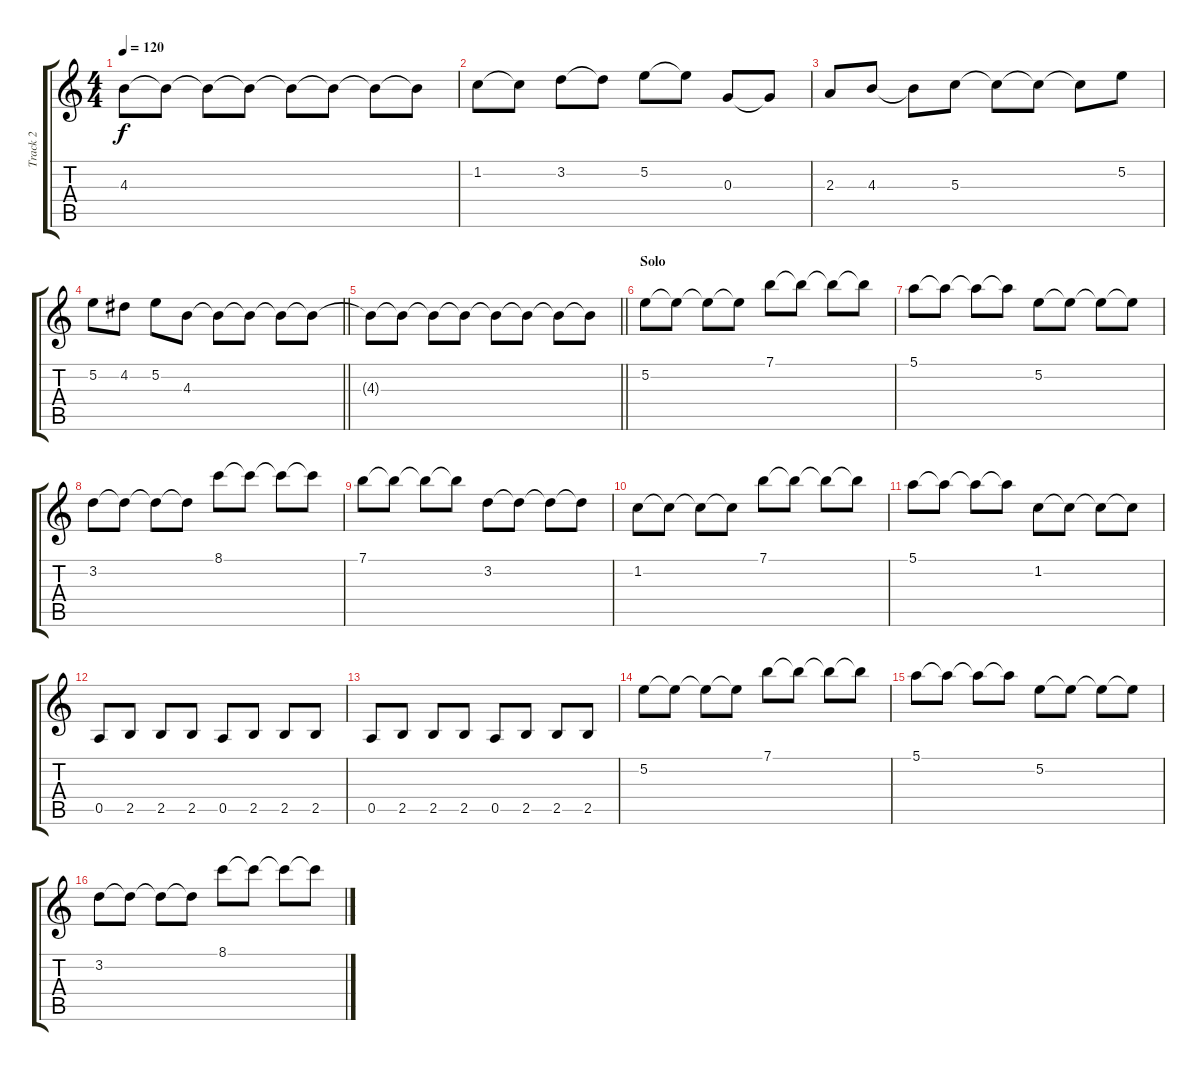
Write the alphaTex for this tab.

\track ("Track 2" "Track 2") {instrument acousticguitarsteel}
\staff {score tabs}
\tuning (E4 B3 G3 D3 A2 E2) {hide}
\ts (4 4)
\tempo 120
\clef g2
\ks c
4.3.8{dy f} 4.3{t}.8 4.3{t}.8 4.3{t}.8 4.3{t}.8 4.3{t}.8 4.3{t}.8 4.3{t}.8 |
1.2.8 1.2{t}.8 3.2.8 3.2{t}.8 5.2.8 5.2{t}.8 0.3.8 0.3{t}.8 |
2.3.8 4.3.8 4.3{t}.8 5.3.8 5.3{t}.8 5.3{t}.8 5.3{t}.8 5.2.8 |
\barLineRight lightlight
5.2.8 4.2.8 5.2.8 4.3.8 4.3{t}.8 4.3{t}.8 4.3{t}.8 4.3{t}.8 |
\barLineRight lightlight
4.3{t}.8 4.3{t}.8 4.3{t}.8 4.3{t}.8 4.3{t}.8 4.3{t}.8 4.3{t}.8 4.3{t}.8 |
\section ("" "Solo")
5.2.8 5.2{t}.8 5.2{t}.8 5.2{t}.8 7.1.8 7.1{t}.8 7.1{t}.8 7.1{t}.8 |
5.1.8 5.1{t}.8 5.1{t}.8 5.1{t}.8 5.2.8 5.2{t}.8 5.2{t}.8 5.2{t}.8 |
3.2.8 3.2{t}.8 3.2{t}.8 3.2{t}.8 8.1.8 8.1{t}.8 8.1{t}.8 8.1{t}.8 |
7.1.8 7.1{t}.8 7.1{t}.8 7.1{t}.8 3.2.8 3.2{t}.8 3.2{t}.8 3.2{t}.8 |
1.2.8 1.2{t}.8 1.2{t}.8 1.2{t}.8 7.1.8 7.1{t}.8 7.1{t}.8 7.1{t}.8 |
5.1.8 5.1{t}.8 5.1{t}.8 5.1{t}.8 1.2.8 1.2{t}.8 1.2{t}.8 1.2{t}.8 |
0.5.8 2.5.8 2.5.8 2.5.8 0.5.8 2.5.8 2.5.8 2.5.8 |
0.5.8 2.5.8 2.5.8 2.5.8 0.5.8 2.5.8 2.5.8 2.5.8 |
5.2.8 5.2{t}.8 5.2{t}.8 5.2{t}.8 7.1.8 7.1{t}.8 7.1{t}.8 7.1{t}.8 |
5.1.8 5.1{t}.8 5.1{t}.8 5.1{t}.8 5.2.8 5.2{t}.8 5.2{t}.8 5.2{t}.8 |
3.2.8 3.2{t}.8 3.2{t}.8 3.2{t}.8 8.1.8 8.1{t}.8 8.1{t}.8 8.1{t}.8
